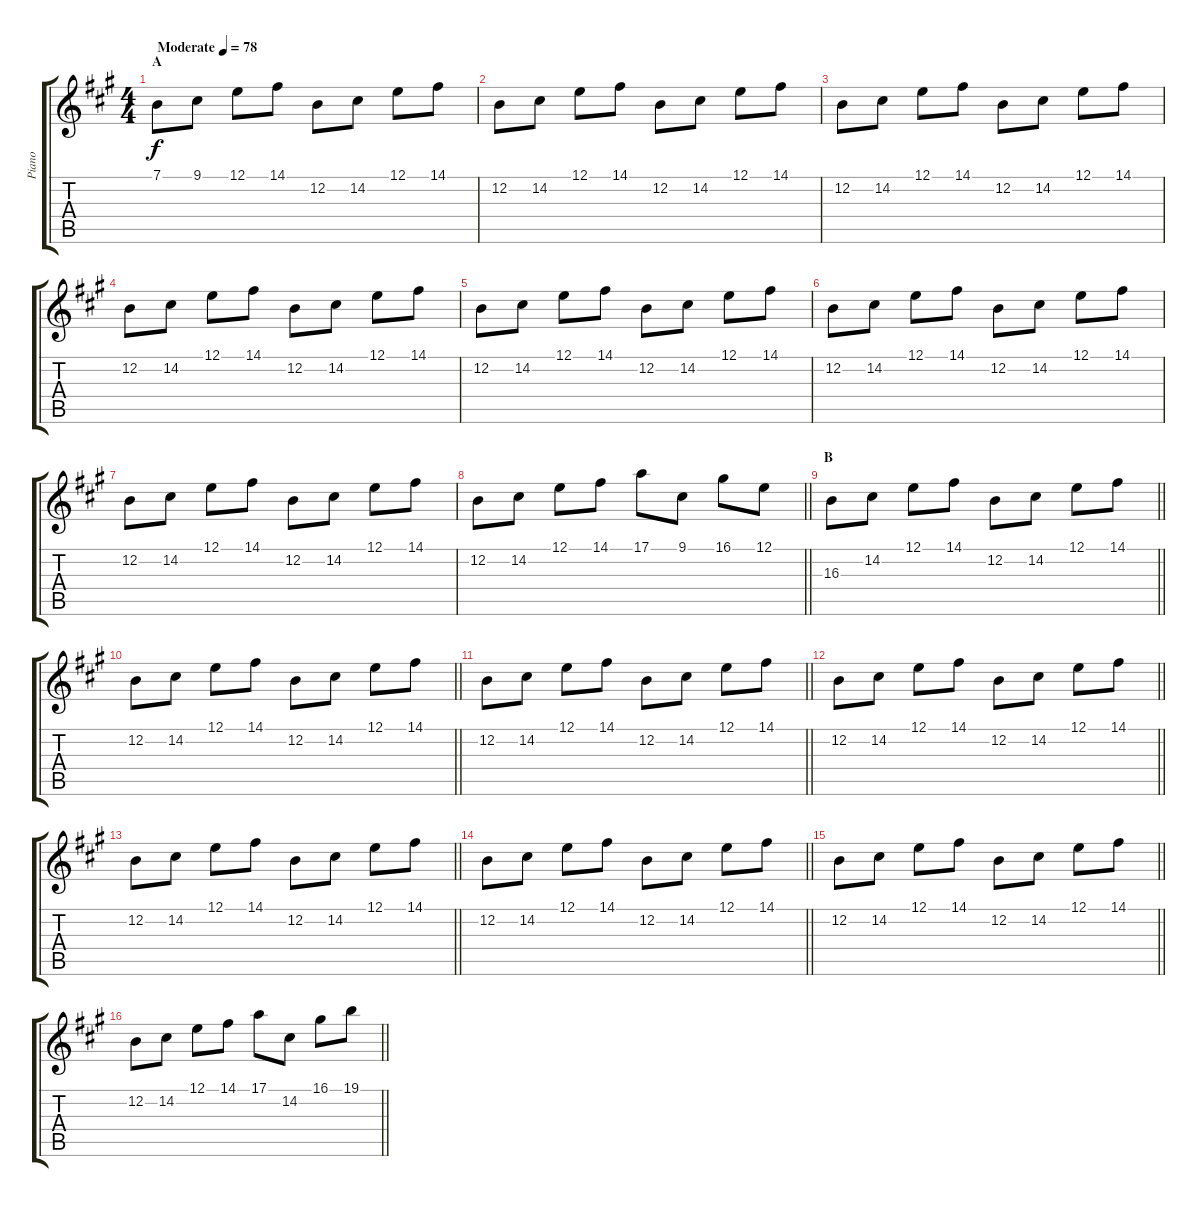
\track ("Piano" "Piano") {instrument acousticgrandpiano}
\staff {score tabs}
\tuning (E4 B3 G3 D3 A2 E2) {hide}
\ts (4 4)
\section ("" "A")
\tempo (78 "Moderate")
\clef g2
\ks a
7.1.8{dy f instrument acousticgrandpiano} 9.1.8 12.1.8 14.1.8 12.2.8 14.2.8 12.1.8 14.1.8 |
12.2.8 14.2.8 12.1.8 14.1.8 12.2.8 14.2.8 12.1.8 14.1.8 |
12.2.8 14.2.8 12.1.8 14.1.8 12.2.8 14.2.8 12.1.8 14.1.8 |
12.2.8 14.2.8 12.1.8 14.1.8 12.2.8 14.2.8 12.1.8 14.1.8 |
12.2.8 14.2.8 12.1.8 14.1.8 12.2.8 14.2.8 12.1.8 14.1.8 |
12.2.8 14.2.8 12.1.8 14.1.8 12.2.8 14.2.8 12.1.8 14.1.8 |
12.2.8 14.2.8 12.1.8 14.1.8 12.2.8 14.2.8 12.1.8 14.1.8 |
\barLineRight lightlight
12.2.8 14.2.8 12.1.8 14.1.8 17.1.8 9.1.8 16.1.8 12.1.8 |
\section ("" "B")
\barLineRight lightlight
16.3.8 14.2.8 12.1.8 14.1.8 12.2.8 14.2.8 12.1.8 14.1.8 |
\barLineRight lightlight
12.2.8 14.2.8 12.1.8 14.1.8 12.2.8 14.2.8 12.1.8 14.1.8 |
\barLineRight lightlight
12.2.8 14.2.8 12.1.8 14.1.8 12.2.8 14.2.8 12.1.8 14.1.8 |
\barLineRight lightlight
12.2.8 14.2.8 12.1.8 14.1.8 12.2.8 14.2.8 12.1.8 14.1.8 |
\barLineRight lightlight
12.2.8 14.2.8 12.1.8 14.1.8 12.2.8 14.2.8 12.1.8 14.1.8 |
\barLineRight lightlight
12.2.8 14.2.8 12.1.8 14.1.8 12.2.8 14.2.8 12.1.8 14.1.8 |
\barLineRight lightlight
12.2.8 14.2.8 12.1.8 14.1.8 12.2.8 14.2.8 12.1.8 14.1.8 |
\barLineRight lightlight
12.2.8 14.2.8 12.1.8 14.1.8 17.1.8 14.2.8 16.1.8 19.1.8
